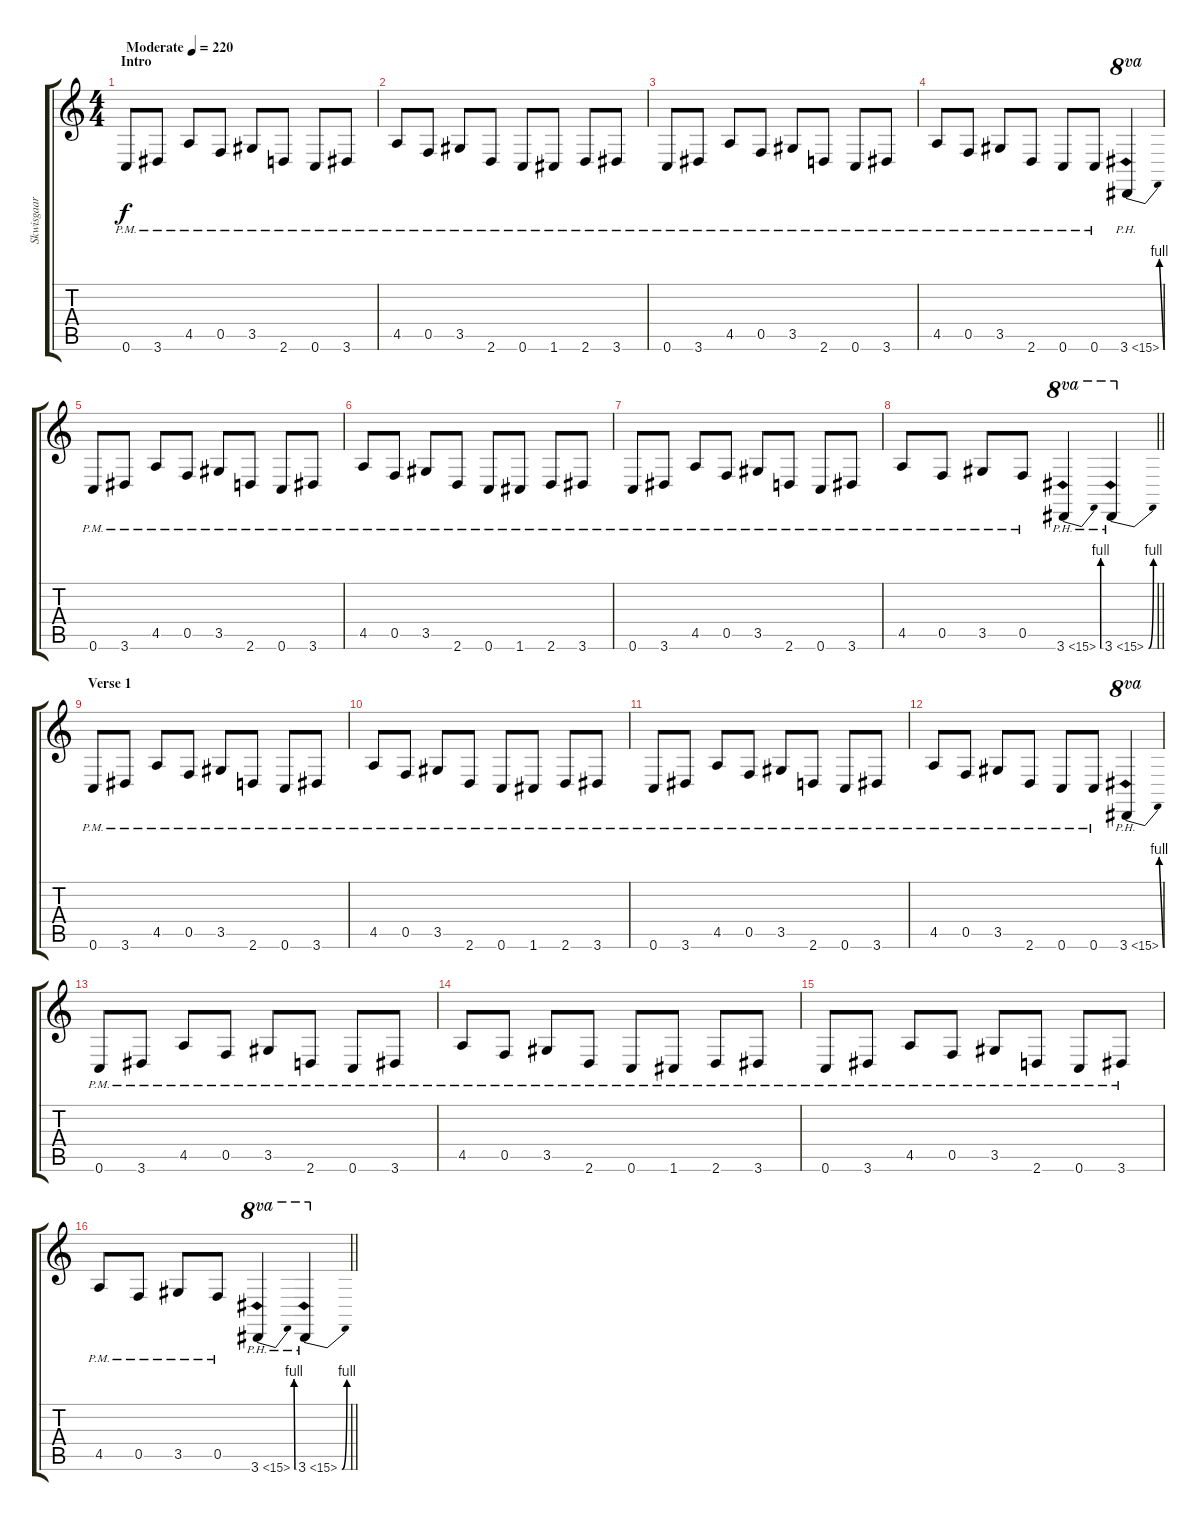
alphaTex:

\track ("Skwisgaar Skwigelf (Lead Guitar)" "Skwisgaar ") {instrument distortionguitar}
\staff {score tabs}
\tuning (C4 G3 Eb3 Bb2 F2 C2) {hide}
\ts (4 4)
\section ("" "Intro")
\tempo (220 "Moderate")
\clef g2
\ks c
0.6{pm}.8{dy f instrument distortionguitar} 3.6{pm}.8 4.5{pm}.8 0.5{pm}.8 3.5{pm}.8 2.6{pm}.8 0.6{pm}.8 3.6{pm}.8 |
4.5{pm}.8 0.5{pm}.8 3.5{pm}.8 2.6{pm}.8 0.6{pm}.8 1.6{pm}.8 2.6{pm}.8 3.6{pm}.8 |
0.6{pm}.8 3.6{pm}.8 4.5{pm}.8 0.5{pm}.8 3.5{pm}.8 2.6{pm}.8 0.6{pm}.8 3.6{pm}.8 |
4.5{pm}.8 0.5{pm}.8 3.5{pm}.8 2.6{pm}.8 0.6{pm}.8 0.6{pm}.8 3.6{be (bend 0 0 60 4) ph 12}.4{ot 8va} |
0.6{pm}.8 3.6{pm}.8 4.5{pm}.8 0.5{pm}.8 3.5{pm}.8 2.6{pm}.8 0.6{pm}.8 3.6{pm}.8 |
4.5{pm}.8 0.5{pm}.8 3.5{pm}.8 2.6{pm}.8 0.6{pm}.8 1.6{pm}.8 2.6{pm}.8 3.6{pm}.8 |
0.6{pm}.8 3.6{pm}.8 4.5{pm}.8 0.5{pm}.8 3.5{pm}.8 2.6{pm}.8 0.6{pm}.8 3.6{pm}.8 |
\barLineRight lightlight
4.5{pm}.8 0.5{pm}.8 3.5{pm}.8 0.5{pm}.8 3.6{be (bend 0 0 60 4) ph 12}.4{ot 8va} 3.6{be (bend 0 0 60 4) ph 12}.4{ot 8va} |
\section ("" "Verse 1")
0.6{pm}.8 3.6{pm}.8 4.5{pm}.8 0.5{pm}.8 3.5{pm}.8 2.6{pm}.8 0.6{pm}.8 3.6{pm}.8 |
4.5{pm}.8 0.5{pm}.8 3.5{pm}.8 2.6{pm}.8 0.6{pm}.8 1.6{pm}.8 2.6{pm}.8 3.6{pm}.8 |
0.6{pm}.8 3.6{pm}.8 4.5{pm}.8 0.5{pm}.8 3.5{pm}.8 2.6{pm}.8 0.6{pm}.8 3.6{pm}.8 |
4.5{pm}.8 0.5{pm}.8 3.5{pm}.8 2.6{pm}.8 0.6{pm}.8 0.6{pm}.8 3.6{be (bend 0 0 60 4) ph 12}.4{ot 8va} |
0.6{pm}.8 3.6{pm}.8 4.5{pm}.8 0.5{pm}.8 3.5{pm}.8 2.6{pm}.8 0.6{pm}.8 3.6{pm}.8 |
4.5{pm}.8 0.5{pm}.8 3.5{pm}.8 2.6{pm}.8 0.6{pm}.8 1.6{pm}.8 2.6{pm}.8 3.6{pm}.8 |
0.6{pm}.8 3.6{pm}.8 4.5{pm}.8 0.5{pm}.8 3.5{pm}.8 2.6{pm}.8 0.6{pm}.8 3.6{pm}.8 |
\barLineRight lightlight
4.5{pm}.8 0.5{pm}.8 3.5{pm}.8 0.5{pm}.8 3.6{be (bend 0 0 60 4) ph 12}.4{ot 8va} 3.6{be (bend 0 0 60 4) ph 12}.4{ot 8va}
